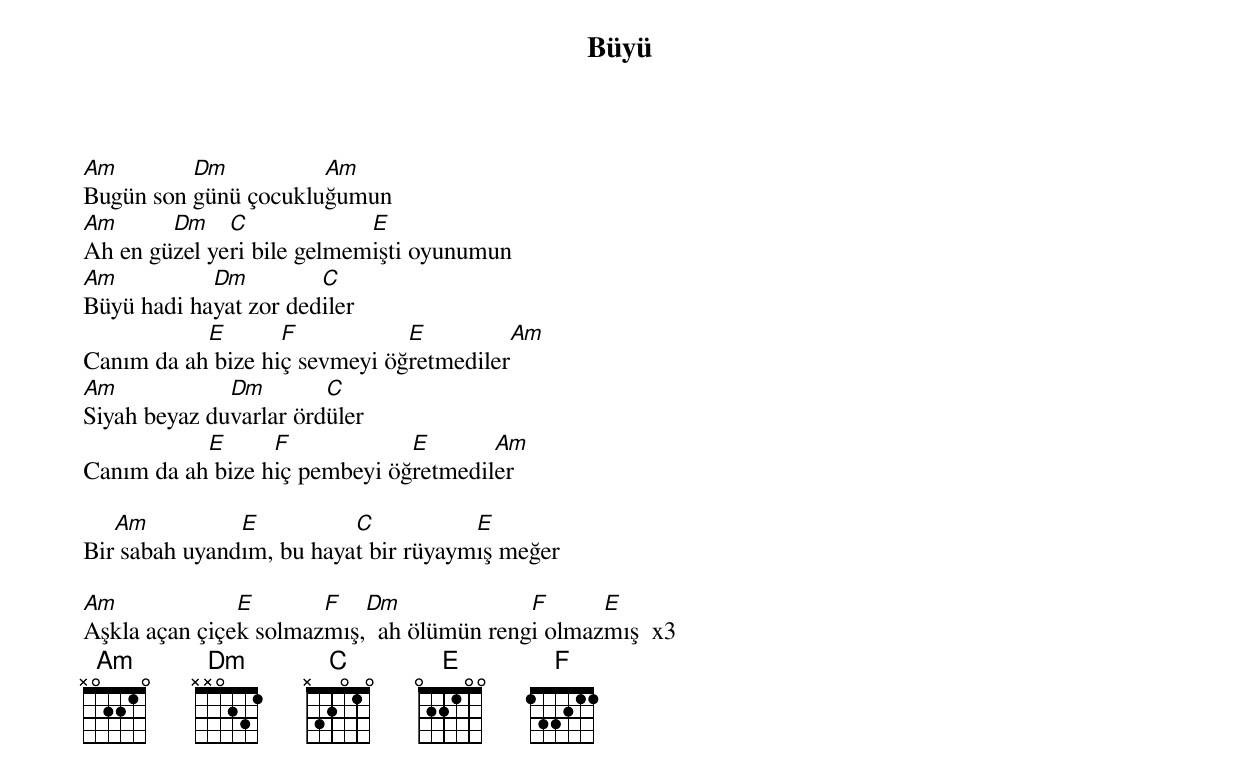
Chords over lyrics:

{title: Büyü}
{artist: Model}

Am        Dm          Am
Bugün son günü çocukluğumun
Am      Dm    C             E
Ah en güzel yeri bile gelmemişti oyunumun
Am          Dm         C
Büyü hadi hayat zor dediler
           E       F           E         Am
Canım da ah bize hiç sevmeyi öğretmediler
Am            Dm        C
Siyah beyaz duvarlar ördüler
           E      F            E       Am
Canım da ah bize hiç pembeyi öğretmediler

   Am          E          C           E
Bir sabah uyandım, bu hayat bir rüyaymış meğer

Am             E       F   Dm              F      E
Aşkla açan çiçek solmazmış,  ah ölümün rengi olmazmış  x3
